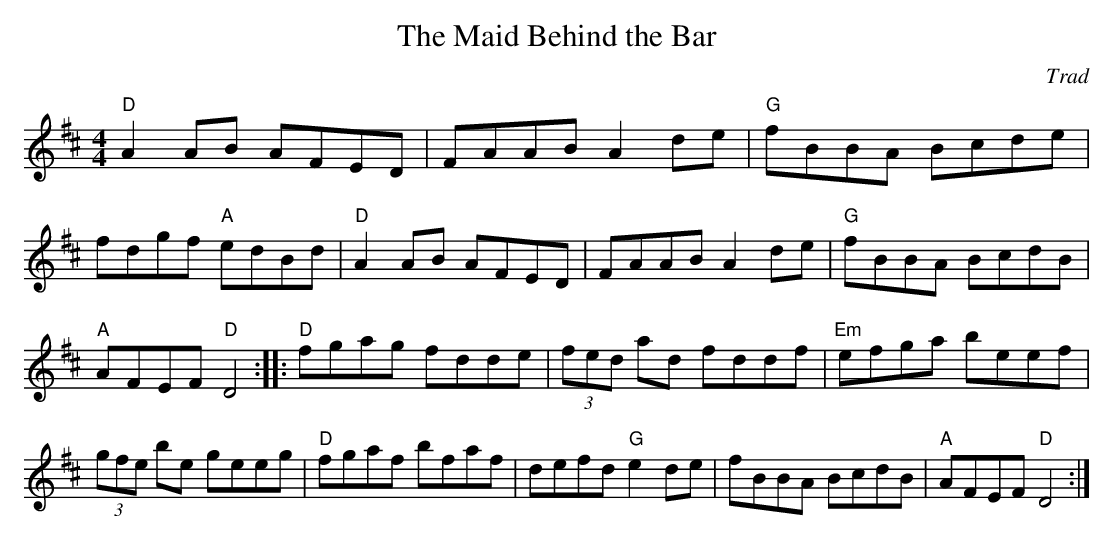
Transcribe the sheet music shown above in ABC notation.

X:1
T:Maid Behind the Bar, The
C:Trad
M:4/4
L:1/8
E:9
K:D
"D"A2 AB AFED|FAAB A2 de|"G"fBBA Bcde|fdgf "A"edBd|\
"D"A2 AB AFED|FAAB A2 de|"G"fBBA BcdB|"A"AFEF "D"D4::\
"D"fgag fdde|(3fed ad fddf|"Em"efga beef|(3gfe be geeg|\
"D"fgaf bfaf|defd "G"e2 de|fBBA BcdB|"A"AFEF "D"D4:|**
